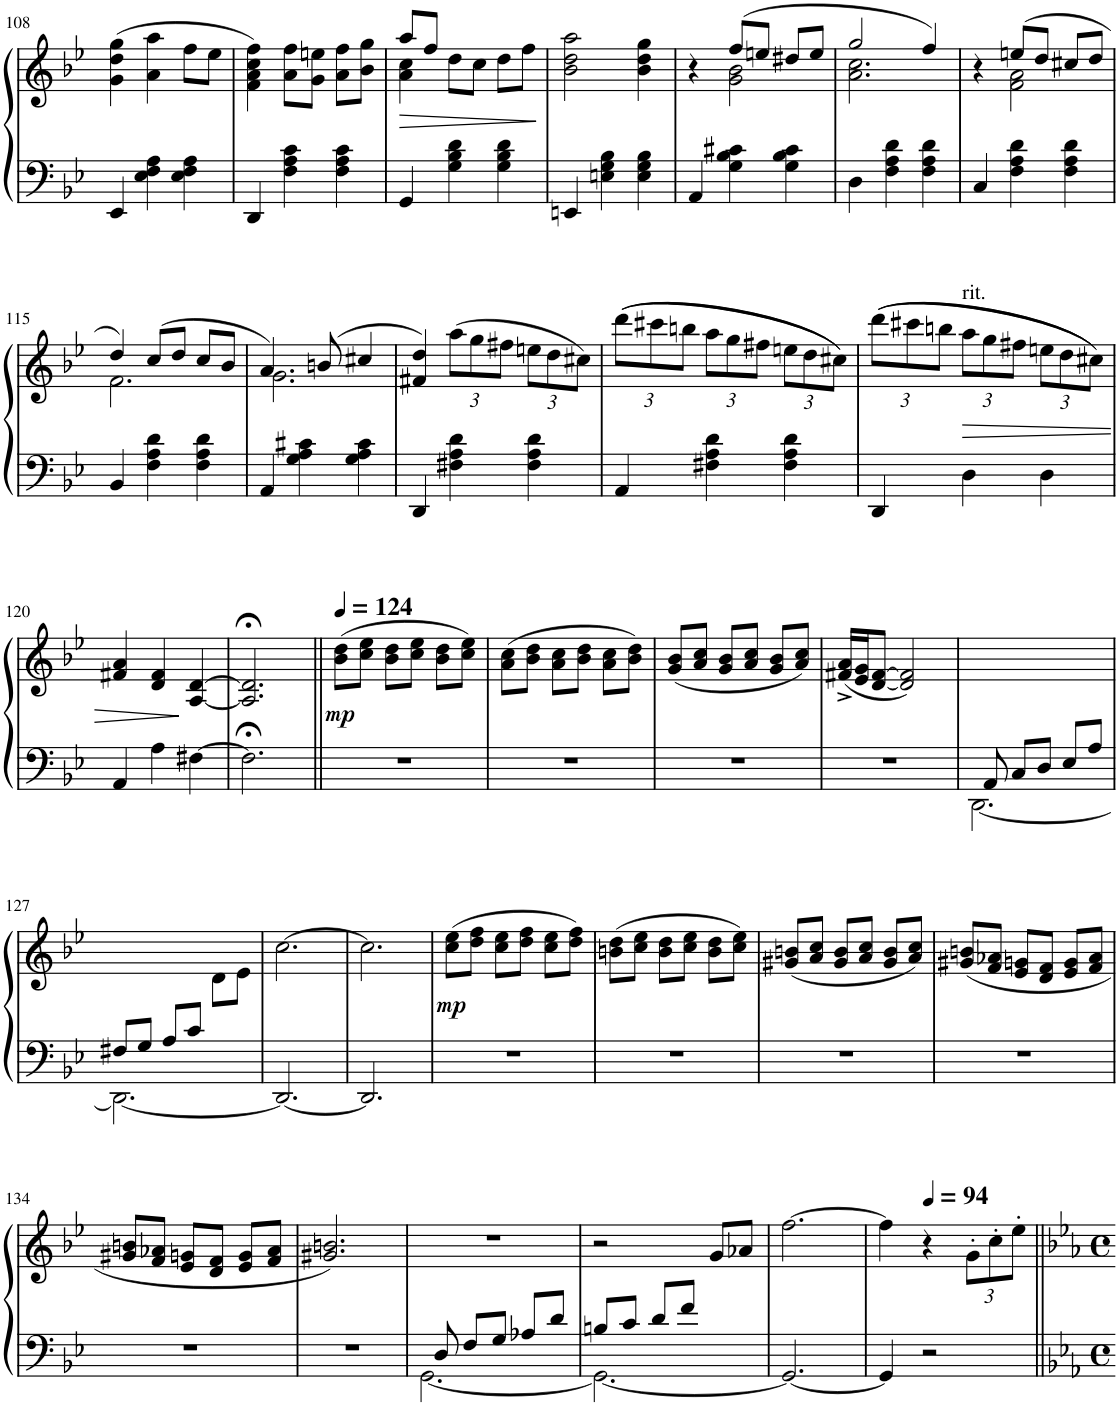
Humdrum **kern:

**kern	**kern	**dynam
*part1	*part1	*part1
*staff2	*staff1	*staff1/2
*I"Piano	*	*
*I'Pno.	*	*
!!LO:PB:g=z
*clefF4	*clefG2	*
*k[b-e-]	*k[b-e-]	*
*M3/4	*M3/4	*
=108	=108	=108
4EE-/	(4g\ 4dd\ 4gg\	.
4E-\ 4F\ 4A\	4a\ 4aa\	.
4E-\ 4F\ 4A\	8ff\L	.
.	8ee-\J	.
=109	=109	=109
4DD/	4f\ 4a\ 4cc\ 4ff\)	.
4F\ 4A\ 4c\	8a\ 8ff\L	.
.	8g\ 8een\J	.
4F\ 4A\ 4c\	8a\ 8ff\L	.
.	8b-\ 8gg\J	.
=110	=110	=110
!	!	!LO:HP:b
*	*^	*
4GG/	8aa/L	4a\ 4cc\	>
.	8ff/J	.	.
4G\ 4B-\ 4d\	8dd\L	2ryy	.
.	8cc\J	.	.
4G\ 4B-\ 4d\	8dd\L	.	.
.	8ff\J	.	.
*	*v	*v	*
.	.	]
=111	=111	=111
4EEn/	2b-\ 2dd\ 2aa\	.
4En\ 4G\ 4B-\	.	.
4E\ 4G\ 4B-\	4b-\ 4dd\ 4gg\	.
=112	=112	=112
*	*^	*
4AA/	4r	4ryy	.
4G\ 4B-\ 4c#X\	(8ff/L	2g\ 2b-\	.
.	8een/J	.	.
4G\ 4B-\ 4c#\	8dd#X/L	.	.
.	8ee/J	.	.
=113	=113	=113	=113
4D\	2gg/	2.a\ 2.cc\	.
4F\ 4A\ 4d\	.	.	.
4F\ 4A\ 4d\	4ff/)	.	.
=114	=114	=114	=114
4C/	4r	4ryy	.
4F\ 4A\ 4d\	(8een/L	2f\ 2a\	.
.	8dd/J	.	.
4F\ 4A\ 4d\	8cc#X/L	.	.
.	8dd/J	.	.
!!LO:LB:g=z	!!
=115	=115	=115	=115
4BB-/	4dd/)	2.f\	.
4F\ 4A\ 4d\	(8cc/L	.	.
.	8dd/J	.	.
4F\ 4A\ 4d\	8cc/L	.	.
.	8b-/J	.	.
=116	=116	=116	=116
4AA/	4.a/)	2.g\	.
4G\ 4A\ 4c#X\	.	.	.
.	(8bn/	.	.
4G\ 4A\ 4c#\	4cc#X/	.	.
*	*v	*v	*
=117	=117	=117
4DD/	4f#X/ 4dd/)	.
*	*Xbrackettup	*
4F#X\ 4A\ 4d\	(12aa\L	.
.	12gg\	.
.	12ff#X\J	.
4F#\ 4A\ 4d\	12een\L	.
.	12dd\	.
.	12cc#X\J)	.
=118	=118	=118
4AA/	((12ddd\L	.
.	12ccc#X\	.
.	12bbn\J	.
4F#X\ 4A\ 4d\	12aa\L	.
.	12gg\	.
.	12ff#X\J	.
4F#\ 4A\ 4d\	12een\L	.
.	12dd\	.
.	12cc#X\J))	.
=119	=119	=119
4DD/	((12ddd\L	.
.	12ccc#X\	.
.	12bbn\J	.
!	!LO:TX:a:t=rit.	!
!	!	!LO:HP:b
4D\	12aa\L	>
.	12gg\	.
.	12ff#X\J	.
4D\	12een\L	.
.	12dd\	.
.	12cc#X\J))	.
!!LO:LB:g=z
=120	=120	=120
4AA/	4f#X/ 4a/	.
4A\	4d/ 4f#/	.
[4F#X\	[4A/ [4d/	]
=121	=121	=121
2.F#;<\]	2.A/];< 2.d/];<	.
=122||	=122||	=122||
*	*MM124	*
!	!	!LO:DY:b
2.r	(8b-\ 8dd\L	mp
.	8cc\ 8ee-\J	.
.	8b-\ 8dd\L	.
.	8cc\ 8ee-\J	.
.	8b-\ 8dd\L	.
.	8cc\ 8ee-\J)	.
=123	=123	=123
2.r	(8a\ 8cc\L	.
.	8b-\ 8dd\J	.
.	8a\ 8cc\L	.
.	8b-\ 8dd\J	.
.	8a\ 8cc\L	.
.	8b-\ 8dd\J)	.
=124	=124	=124
2.r	(8g/ 8b-/L	.
.	8a/ 8cc/J	.
.	8g/ 8b-/L	.
.	8a/ 8cc/J	.
.	8g/ 8b-/L	.
.	8a/ 8cc/J)	.
=125	=125	=125
2.r	(16f#X/^ 16a/^LL	.
.	16e-/ 16g/J	.
.	[8d/ [8f#/J	.
.	2d/] 2f#/])	.
=126	=126	=126
*^	*	*
8ryy	[2.DD\	2.ryy	.
8AA/	.	.	.
8C/L	.	.	.
8D/J	.	.	.
8E-/L	.	.	.
8A/J	.	.	.
!!LO:LB:g=z
=127	=127	=127	=127
*	*	*^	*
8F#X/L	2.DD\_	2.ryy	2ryy	.
8G/J	.	.	.	.
8A/L	.	.	.	.
8c/J	.	.	.	.
4ryy	.	.	8d\L	.
.	.	.	8e-\J	.
*v	*v	*	*	*
*	*v	*v	*
=128	=128	=128
2.DD/_	[2.cc\	.
=129	=129	=129
2.DD/]	2.cc\]	.
=130	=130	=130
!	!	!LO:DY:b
2.r	(8cc\ 8ee-\L	mp
.	8dd\ 8ff\J	.
.	8cc\ 8ee-\L	.
.	8dd\ 8ff\J	.
.	8cc\ 8ee-\L	.
.	8dd\ 8ff\J)	.
=131	=131	=131
2.r	(8bn\ 8dd\L	.
.	8cc\ 8ee-\J	.
.	8b\ 8dd\L	.
.	8cc\ 8ee-\J	.
.	8b\ 8dd\L	.
.	8cc\ 8ee-\J)	.
=132	=132	=132
2.r	(8g#X/ 8bn/L	.
.	8a/ 8cc/J	.
.	8g#/ 8b/L	.
.	8a/ 8cc/J	.
.	8g#/ 8b/L	.
.	8a/ 8cc/J)	.
=133	=133	=133
2.r	(8g#X/ 8bn/L	.
.	8f/ 8a-X/J	.
.	8e-/ 8gn/L	.
.	8d/ 8f/J	.
.	8e-/ 8g/L	.
.	8f/ 8a-/J	.
!!LO:LB:g=z
=134	=134	=134
2.r	8g#X/ 8bn/L	.
.	8f/ 8a-X/J	.
.	8e-/ 8gn/L	.
.	8d/ 8f/J	.
.	8e-/ 8g/L	.
.	8f/ 8a-/J	.
=135	=135	=135
2.r	2.g#X/ 2.bn/)	.
=136	=136	=136
*^	*	*
8ryy	[2.GG\	2.r	.
8D/	.	.	.
8F/L	.	.	.
8G/J	.	.	.
8A-X/L	.	.	.
8d/J	.	.	.
=137	=137	=137	=137
8Bn/L	2.GG\_	2r	.
8c/J	.	.	.
8d/L	.	.	.
8f/J	.	.	.
4ryy	.	8g/L	.
.	.	8a-X/J	.
*v	*v	*	*
=138	=138	=138
2.GG/_	[2.ff\	.
=139	=139	=139
4GG/]	4ff\]	.
*	*MM94	*
2r	4r	.
.	12g'\L	.
.	12cc'\	.
.	12ee-'\J	.
=||	=||	=||
*-	*-	*-
